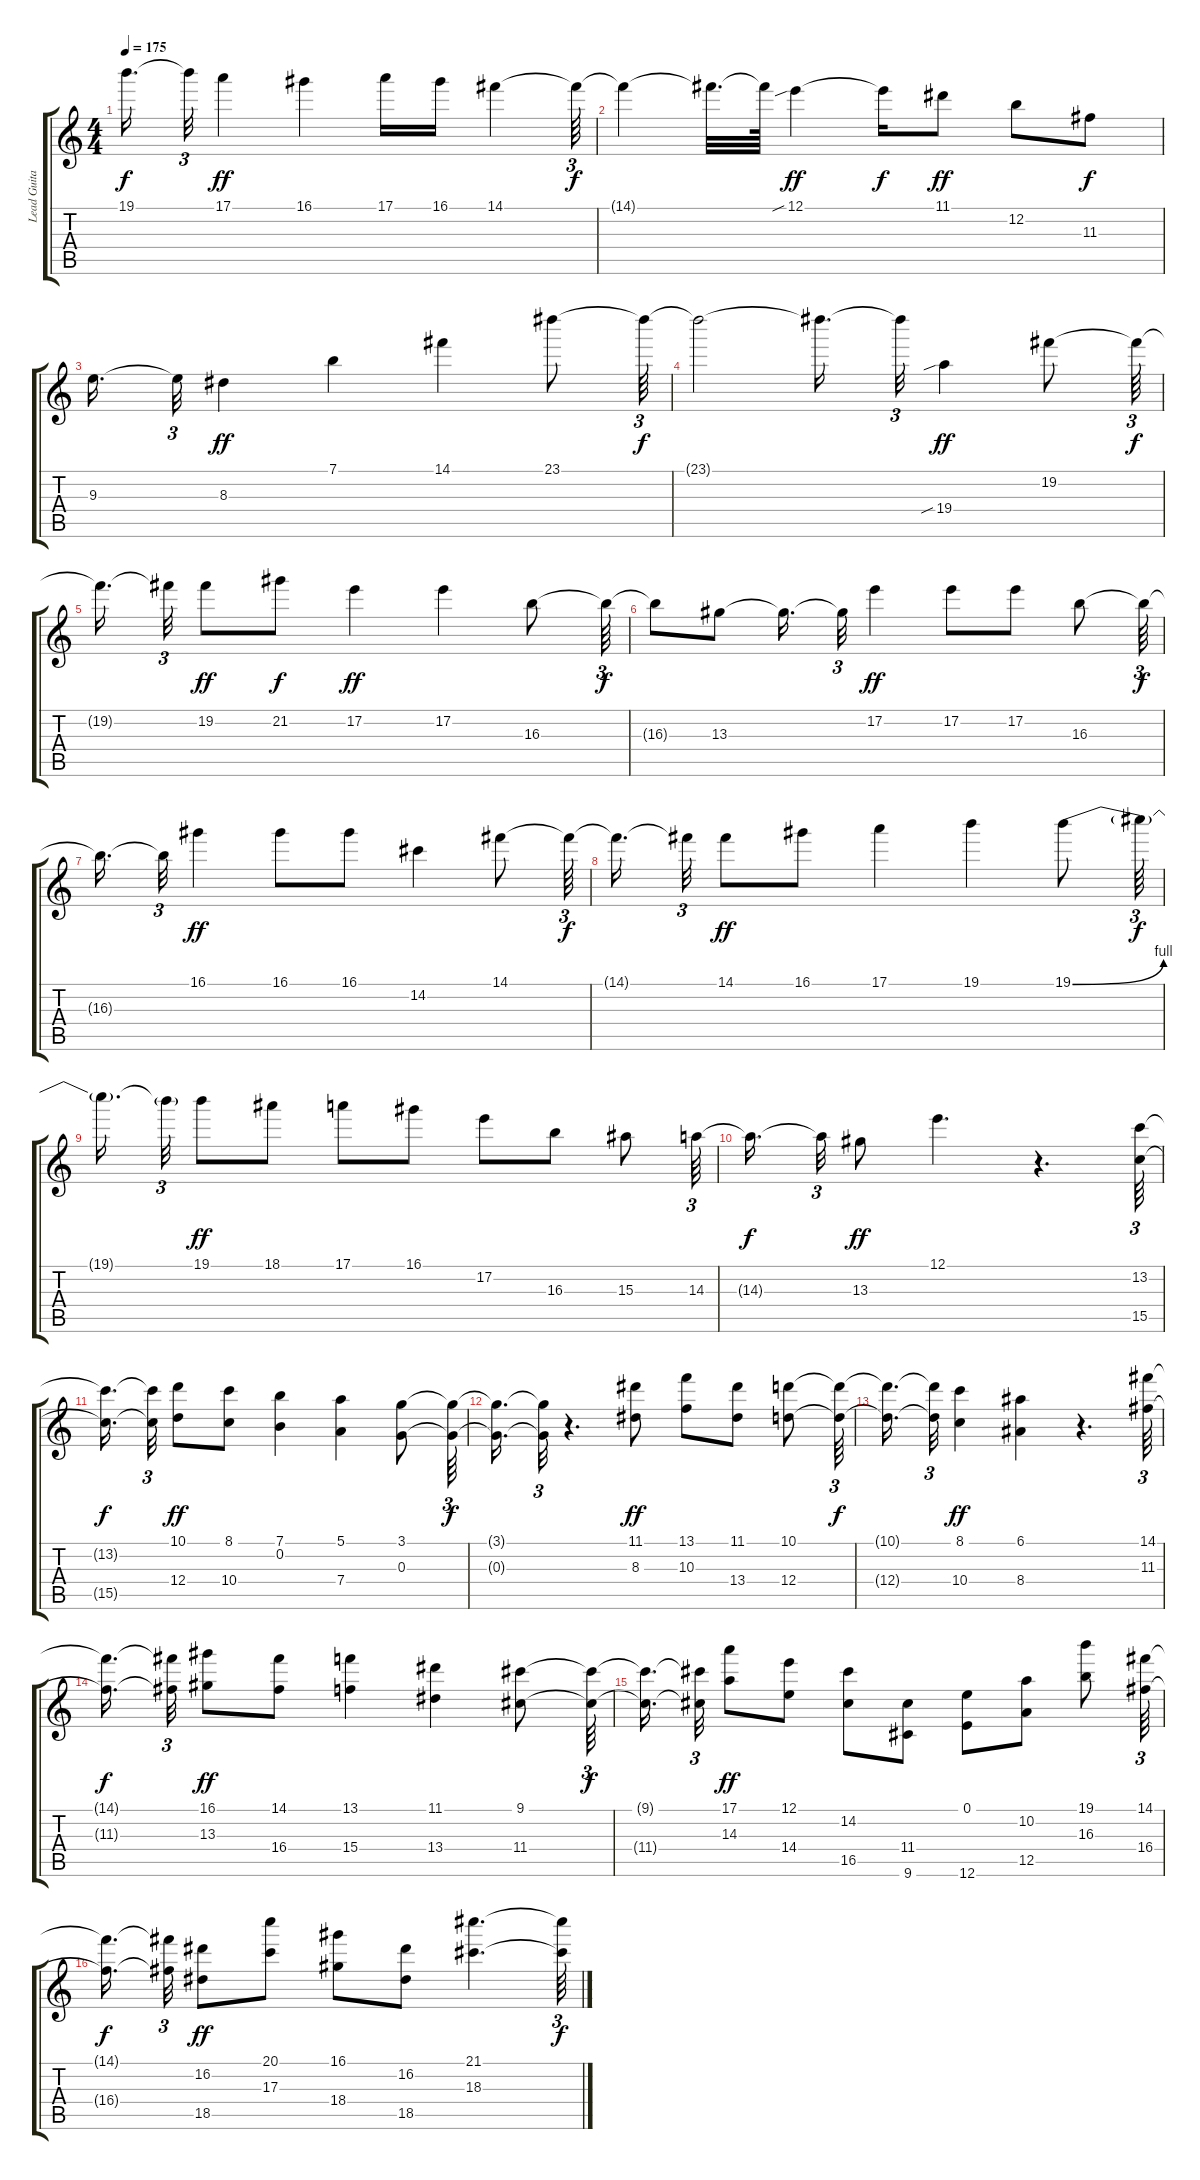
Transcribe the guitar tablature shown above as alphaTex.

\track ("Lead Guitar/Michael Lee Firkins" "Lead Guita") {instrument distortionguitar}
\staff {score tabs}
\tuning (E4 B3 G3 D3 A2 E2) {hide}
\ts (4 4)
\tempo 175
\clef g2
\ks c
19.1{t}.16{d dy f} 19.1{t}.32{tu (3 2)} 17.1.4{dy ff} 16.1.4 17.1.16 16.1.16 14.1.4 14.1{t}.64{tu (3 2) dy f} |
14.1{t}.4 14.1{t}.32{d} 14.1{t}.64 12.1{sib}.4{dy ff} 12.1{t}.16{dy f} 11.1.8{dy ff} 12.2.8 11.3.8{dy f} |
9.3.16{d} 9.3{t}.32{tu (3 2)} 8.3.4{dy ff} 7.1.4 14.1.4 23.1.8 23.1{t}.64{tu (3 2) dy f} |
23.1{t}.2 23.1{t}.16{d} 23.1{t}.32{tu (3 2)} 19.4{sib}.4{dy ff} 19.2.8 19.2{t}.64{tu (3 2) dy f} |
19.2{t}.16{d beam splitsecondary} 19.2{t}.32{tu (3 2)} 19.2.8{dy ff} 21.2.8{dy f} 17.2.4{dy ff} 17.2.4 16.3.8 16.3{t}.64{tu (3 2) dy f} |
16.3{t}.8 13.3.8 13.3{t}.16{d} 13.3{t}.32{tu (3 2)} 17.2.4{dy ff} 17.2.8 17.2.8 16.3.8 16.3{t}.64{tu (3 2) dy f} |
16.3{t}.16{d} 16.3{t}.32{tu (3 2)} 16.1.4{dy ff} 16.1.8 16.1.8 14.2.4 14.1.8 14.1{t}.64{tu (3 2) dy f} |
14.1{t}.16{d beam splitsecondary} 14.1{t}.32{tu (3 2)} 14.1.8{dy ff} 16.1.8 17.1.4 19.1.4 19.1{be (bend 0 0 60 4)}.8 19.1{t}.64{tu (3 2) dy f} |
19.1{t}.16{d beam splitsecondary} 19.1{t}.32{tu (3 2)} 19.1.8{dy ff} 18.1.8 17.1.8 16.1.8 17.2.8 16.3.8 15.3.8 14.3.64{tu (3 2)} |
14.3{t}.16{d dy f beam splitsecondary} 14.3{t}.32{tu (3 2)} 13.3.8{dy ff} 12.1.4{d} r.4{d} (13.2 15.5).64{tu (3 2)} |
(13.2{t} 15.5{t}).16{d dy f beam splitsecondary} (13.2{t} 15.5{t}).32{tu (3 2)} (10.1 12.4).8{dy ff} (8.1 10.4).8 (7.1 0.2).4 (5.1 7.4).4 (3.1 0.3).8 (3.1{t} 0.3{t}).64{tu (3 2) dy f} |
(3.1{t} 0.3{t}).16{d} (3.1{t} 0.3{t}).32{tu (3 2)} r.4{d} (11.1 8.3).8{dy ff} (13.1 10.3).8 (11.1 13.4).8 (10.1 12.4).8 (10.1{t} 12.4{t}).64{tu (3 2) dy f} |
(10.1{t} 12.4{t}).16{d} (10.1{t} 12.4{t}).32{tu (3 2)} (8.1 10.4).4{dy ff} (6.1 8.4).4 r.4{d} (14.1 11.3).64{tu (3 2)} |
(14.1{t} 11.3{t}).16{d dy f beam splitsecondary} (14.1{t} 11.3{t}).32{tu (3 2)} (16.1 13.3).8{dy ff} (14.1 16.4).8 (13.1 15.4).4 (11.1 13.4).4 (9.1 11.4).8 (9.1{t} 11.4{t}).64{tu (3 2) dy f} |
(9.1{t} 11.4{t}).16{d beam splitsecondary} (9.1{t} 11.4{t}).32{tu (3 2)} (17.1 14.3).8{dy ff} (12.1 14.4).8 (14.2 16.5).8 (11.4 9.6).8 (0.1 12.6).8 (10.2 12.5).8 (19.1 16.3).8 (14.1 16.4).64{tu (3 2)} |
(14.1{t} 16.4{t}).16{d dy f beam splitsecondary} (14.1{t} 16.4{t}).32{tu (3 2)} (16.2 18.5).8{dy ff} (20.1 17.3).8 (16.1 18.4).8 (16.2 18.5).8 (21.1 18.3).4{d} (21.1{t} 18.3{t}).64{tu (3 2) dy f}
